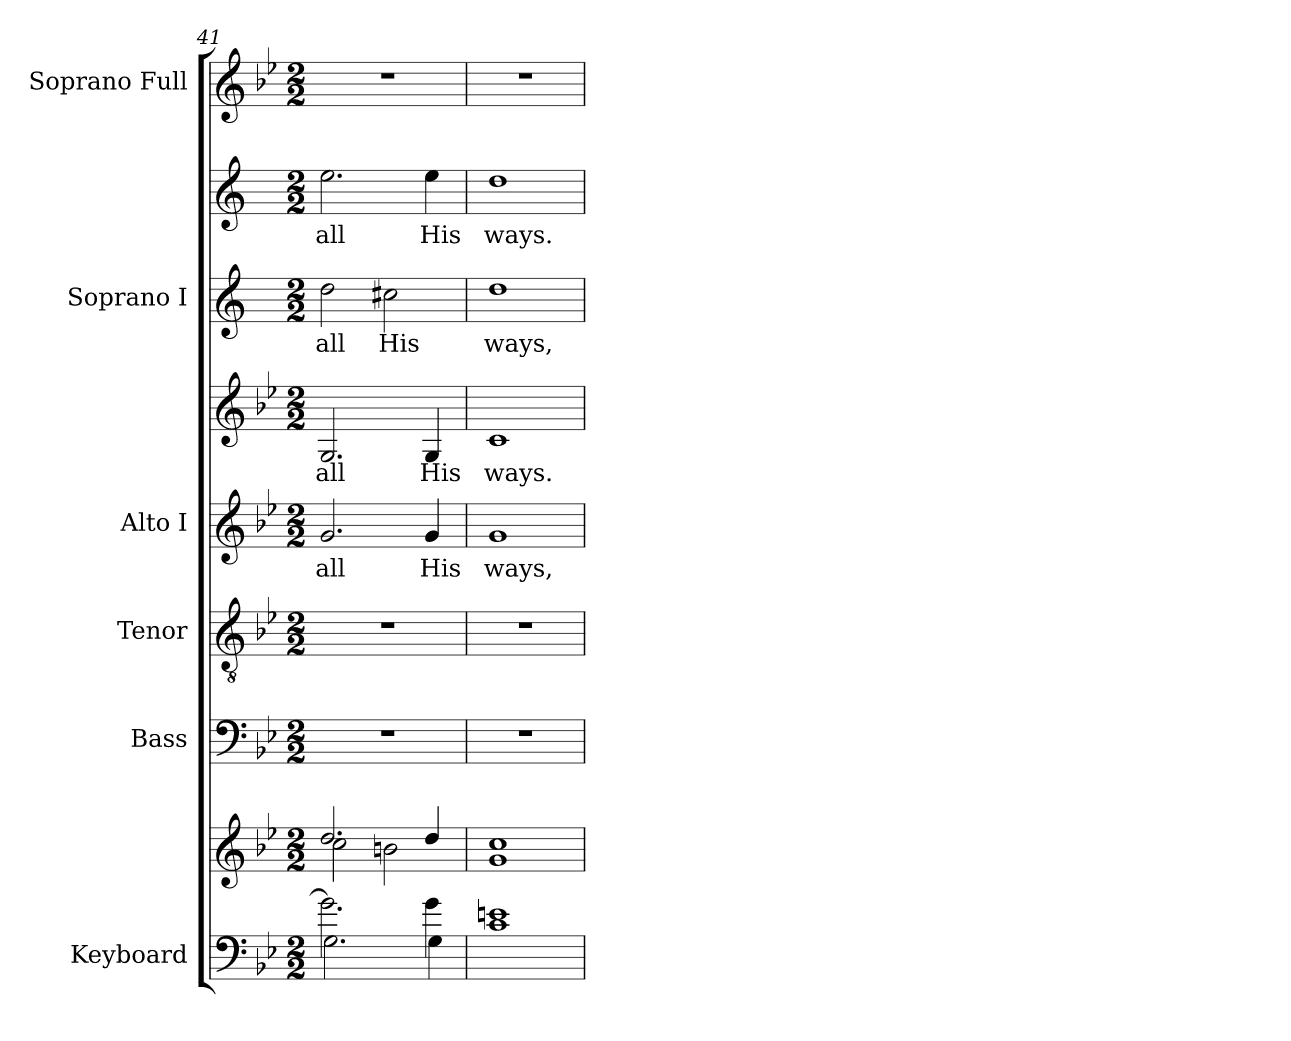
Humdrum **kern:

**kern	**kern	**kern	**kern	**kern	**text	**kern	**text	**kern	**text	**kern	**text	**kern
*part6	*part6	*part5	*part4	*part3	*part3	*part3	*part3	*part2	*part2	*part2	*part2	*part1
*staff9	*staff8	*staff7	*staff6	*staff5	*staff5	*staff4	*staff4	*staff3	*staff3	*staff2	*staff2	*staff1
*I"Keyboard	*	*I"Bass	*I"Tenor	*I"Alto I	*	*	*	*I"Soprano I	*	*	*	*I"Soprano Full
*	*	*I'B	*I'T	*I'A	*	*	*	*I'S	*	*	*	*I'S
*clefF4	*clefG2	*clefF4	*clefGv2	*clefG2	*	*clefG2	*	*clefG2	*	*clefG2	*	*clefG2
*	*	*	*	*	*	*	*	*ITrd1c2	*	*ITrd1c2	*	*
*k[b-e-]	*k[b-e-]	*k[b-e-]	*k[b-e-]	*k[b-e-]	*	*k[b-e-]	*	*k[b-e-]	*	*k[b-e-]	*	*k[b-e-]
*B-:	*B-:	*B-:	*B-:	*B-:	*	*B-:	*	*B-:	*	*B-:	*	*B-:
*M2/2	*M2/2	*M2/2	*M2/2	*M2/2	*	*M2/2	*	*M2/2	*	*M2/2	*	*M2/2
=41	=41	=41	=41	=41	=41	=41	=41	=41	=41	=41	=41	=41
*^	*^	*	*	*	*	*	*	*	*	*	*	*
!	!	!	!	!	!	!	!LO:LY:b	!	!LO:LY:b	!	!LO:LY:b	!	!LO:LY:b	!
2.g\]	2.G\	2.dd/	2cc\	1r	1r	2.g	all	2.G	all	2cc	all	2.dd	all	1r
!	!	!	!	!	!	!	!	!	!	!	!LO:LY:b	!	!	!
.	.	.	2bn\	.	.	.	.	.	.	2bn	His	.	.	.
!	!	!	!	!	!	!	!LO:LY:b	!	!LO:LY:b	!	!	!	!LO:LY:b	!
4g\	4G\	4dd/	.	.	.	4g	His	4G	His	.	.	4dd	His	.
=42	=42	=42	=42	=42	=42	=42	=42	=42	=42	=42	=42	=42	=42	=42
!	!	!	!	!	!	!	!LO:LY:b	!	!LO:LY:b	!	!LO:LY:b	!	!LO:LY:b	!
1en/	1c\	1cc/	1g\	1r	1r	1g	ways,	1c	ways.	1cc	ways,	1cc	ways.	1r
*v	*v	*	*	*	*	*	*	*	*	*	*	*	*	*
*	*v	*v	*	*	*	*	*	*	*	*	*	*	*
=	=	=	=	=	=	=	=	=	=	=	=	=
*-	*-	*-	*-	*-	*-	*-	*-	*-	*-	*-	*-	*-
